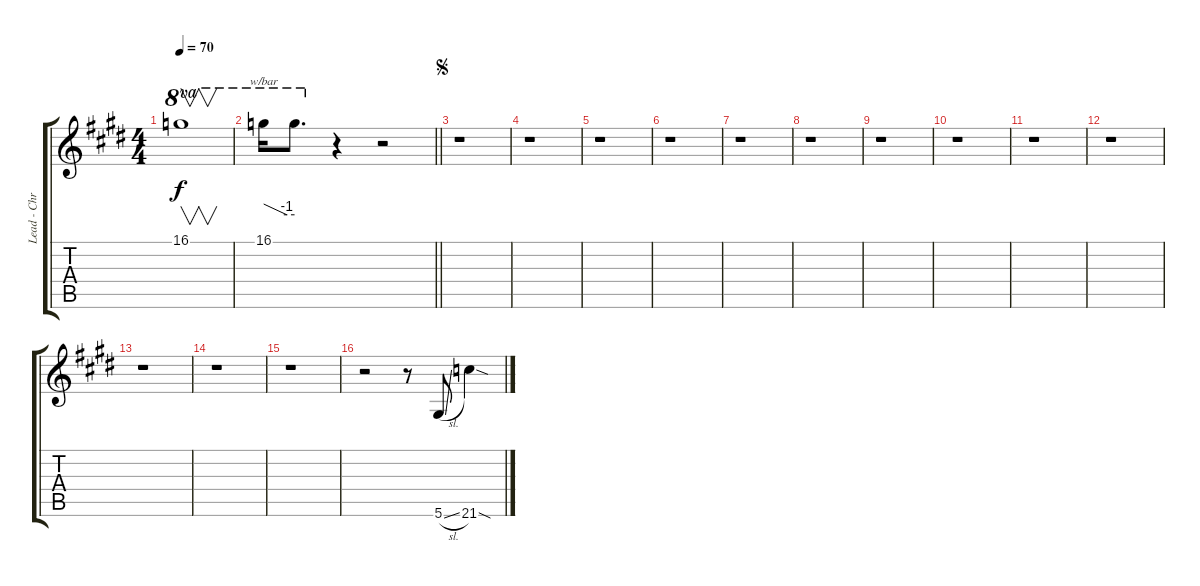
\track ("Lead - Chris Risola" "Lead - Chr") {instrument distortionguitar}
\staff {score tabs}
\tuning (Eb4 Bb3 Gb3 Db3 Ab2 Eb2) {hide}
\ts (4 4)
\tempo 70
\clef g2
\ks c#minor
16.1{t}.1{v ot 8va dy f} |
\barLineRight lightlight
16.1.16{tbe (custom default 0 0 45 -4 60 -4) ot 8va} 16.1{t}.8{d ot 8va} r.4 r.2 |
\jump segno
\ks e
r.1 |
\ks c#minor
r.1 |
r.1 |
r.1 |
\ks e
r.1 |
\ks c#minor
r.1 |
r.1 |
\ks e
r.1 |
\ks c#minor
r.1 |
r.1 |
\ks e
r.1 |
\ks c#minor
r.1 |
r.1 |
\ks e
r.2 r.8 5.6{sl}.8 21.6{sod}.4
